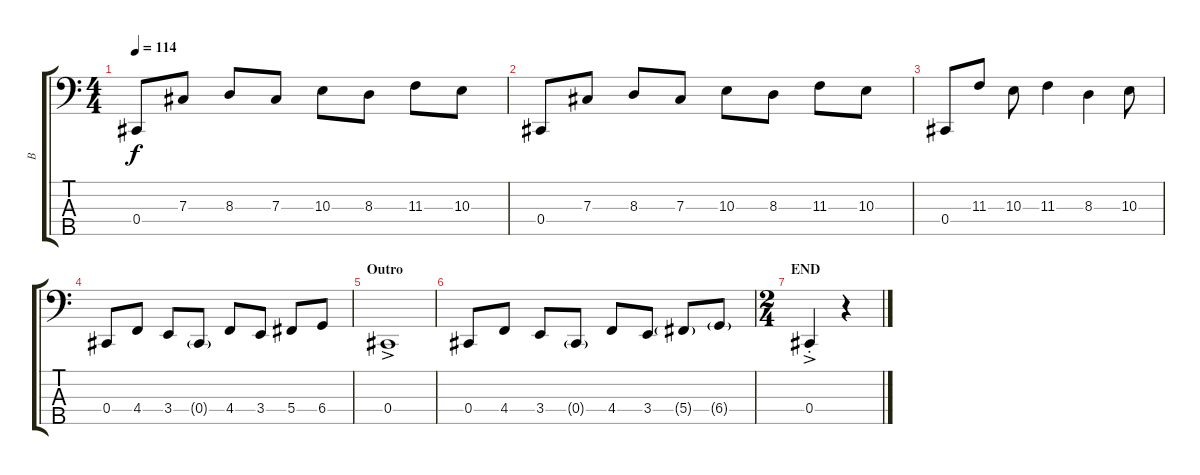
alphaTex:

\track ("B" "B") {instrument electricbassfinger}
\staff {score tabs}
\tuning (E2 B1 Gb1 Db1 Ab0) {hide}
\ts (4 4)
\tempo 114
\clef f4
\ks c
0.4.8{dy f} 7.3.8 8.3.8 7.3.8 10.3.8 8.3.8 11.3.8 10.3.8 |
0.4.8 7.3.8 8.3.8 7.3.8 10.3.8 8.3.8 11.3.8 10.3.8 |
0.4.8 11.3.8 10.3.8 11.3.4 8.3.4 10.3.8 |
0.4.8 4.4.8 3.4.8 0.4{g}.8 4.4.8 3.4.8 5.4.8 6.4.8 |
\section ("" "Outro")
0.4{ac}.1 |
\section ("" "")
0.4.8 4.4.8 3.4.8 0.4{g}.8 4.4.8 3.4.8 5.4{g}.8 6.4{g}.8 |
\ts (2 4)
\section ("" "END")
0.4{ac st}.4 r.4
